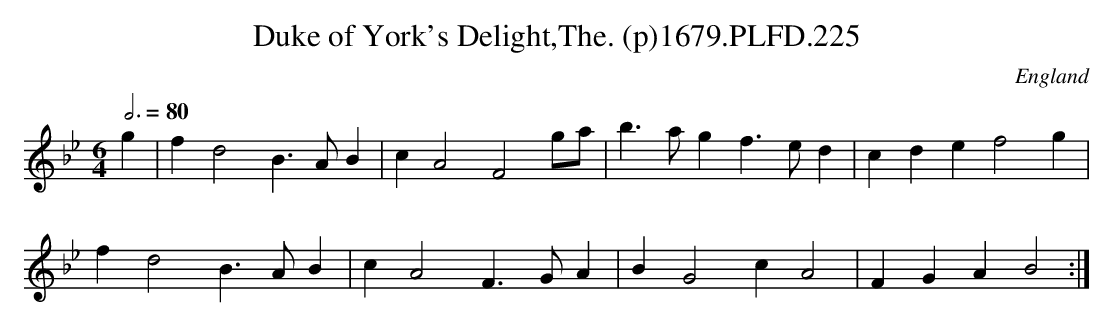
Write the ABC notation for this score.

X:1
T:Duke of York's Delight,The. (p)1679.PLFD.225
M:6/4
L:1/4
Q:3/4=80
O:England
K:Bb
g|fd2B>AB|cA2F2g/a/|b>agf>ed|cdef2g|
fd2B>AB|cA2F>GA|BG2cA2|FGAB2:|
